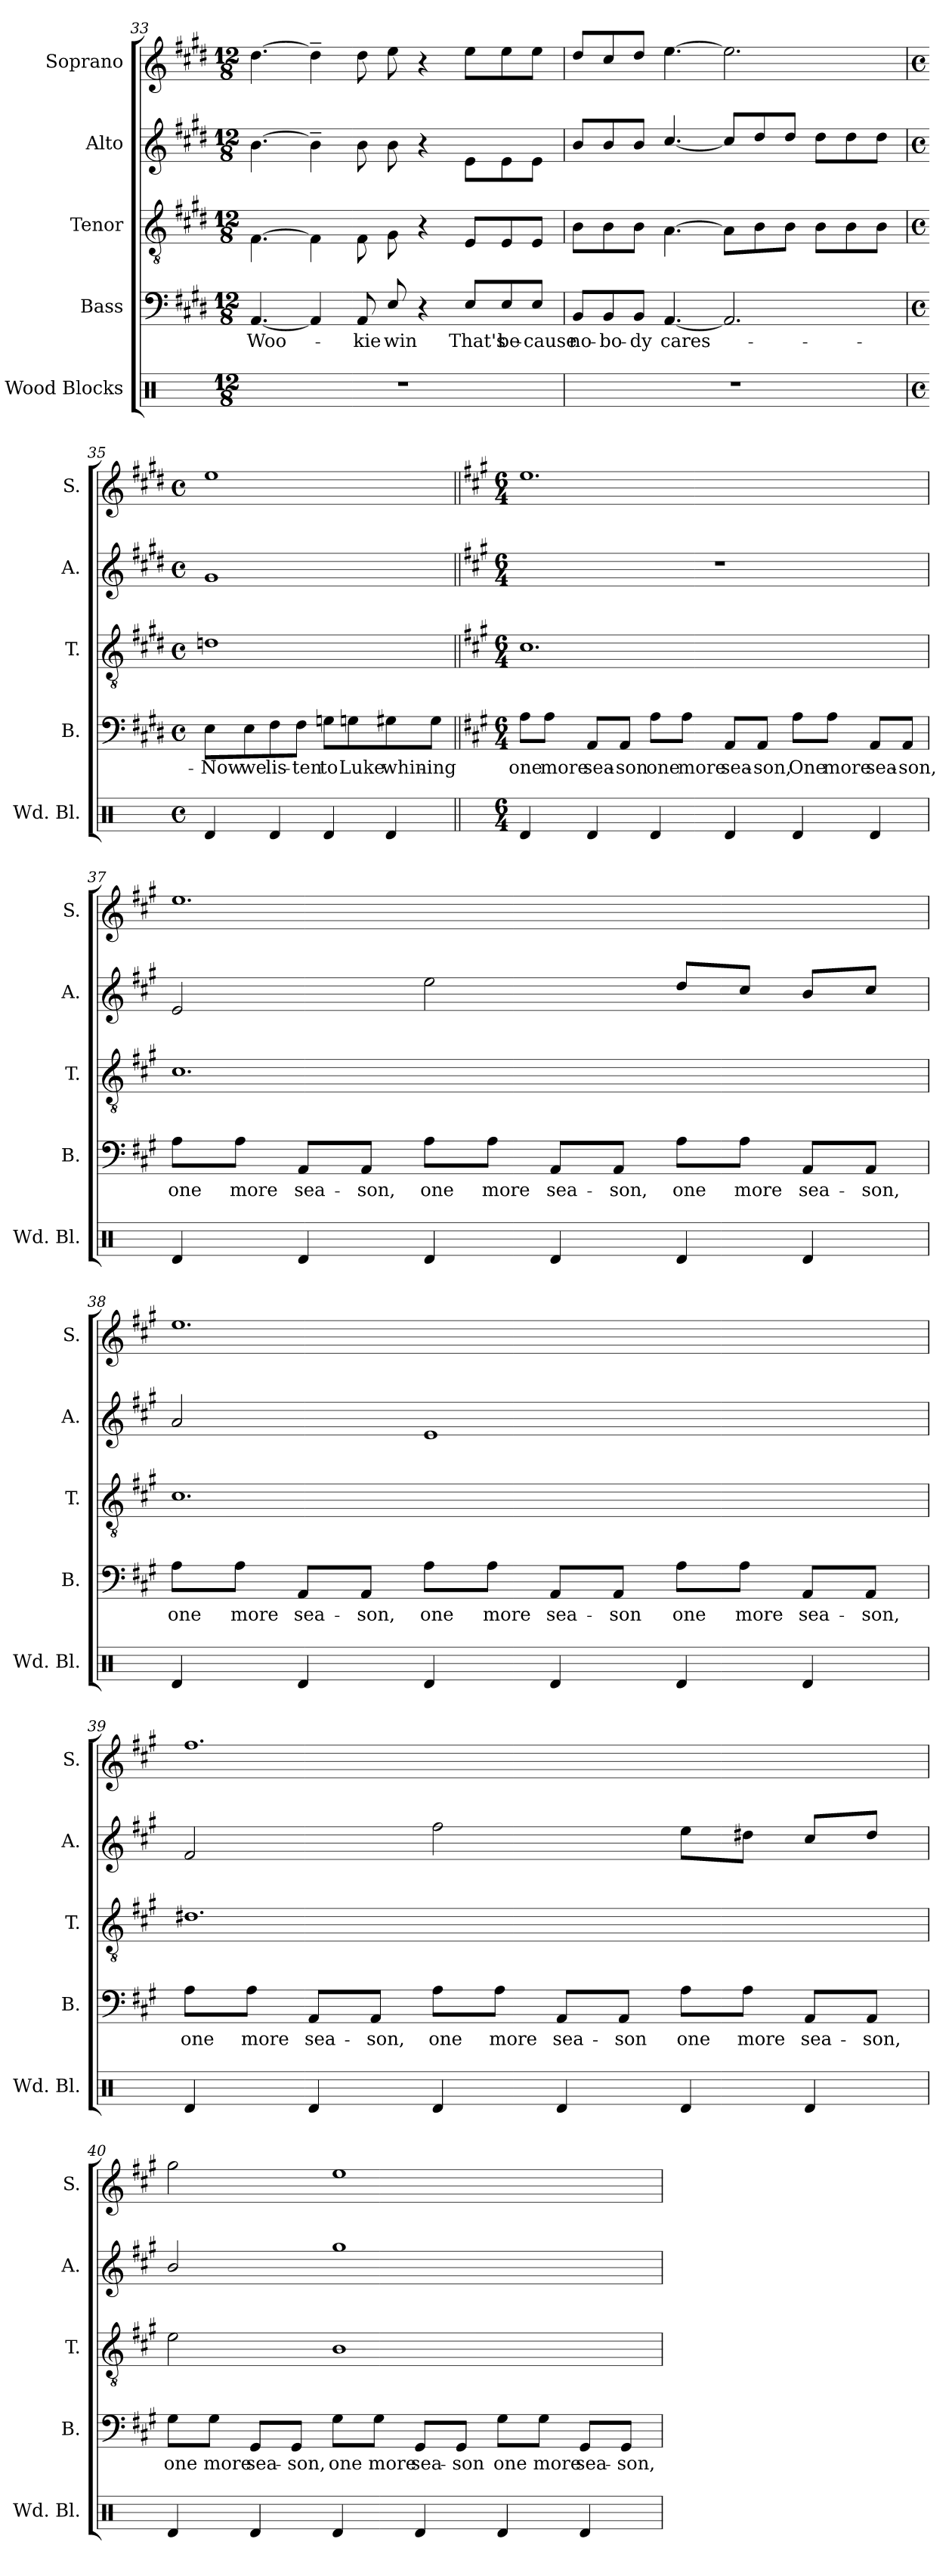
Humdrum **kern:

**kern	**kern	**text	**kern	**kern	**kern
*part5	*part4	*part4	*part3	*part2	*part1
*staff5	*staff4	*staff4	*staff3	*staff2	*staff1
*I"Wood Blocks	*I"Bass	*	*I"Tenor	*I"Alto	*I"Soprano
*I'Wd. Bl.	*I'B.	*	*I'T.	*I'A.	*I'S.
*clefX	*clefF4	*	*clefGv2	*clefG2	*clefG2
*k[]	*k[f#c#g#d#]	*	*k[f#c#g#d#]	*k[f#c#g#d#]	*k[f#c#g#d#]
*M12/8	*M12/8	*	*M12/8	*M12/8	*M12/8
=33	=33	=33	=33	=33	=33
!	!	!LO:LY:b	!	!	!
1.r	[4.AA/	Woo-	[4.F#\	[4.b\	[4.dd#\
.	4AA/]	.	4F#\]	4b~\]	4dd#~\]
!	!	!LO:LY:b	!	!	!
.	8AA/	-kie	8F#\	8b\	8dd#\
!	!	!LO:LY:b	!	!	!
.	8E/	win	8G#\	8b\	8ee\
.	4r	.	4r	4r	4r
!	!	!LO:LY:b	!	!	!
.	8E/L	That's	8E/L	8e\L	8ee\L
!	!	!LO:LY:b	!	!	!
.	8E/	be-	8E/	8e\	8ee\
!	!	!LO:LY:b	!	!	!
.	8E/J	-cause	8E/J	8e\J	8ee\J
!!LO:PB:g=z
=34	=34	=34	=34	=34	=34
!	!	!LO:LY:b	!	!	!
1.r	8BB/L	no-	8B\L	8b/L	8dd#/L
!	!	!LO:LY:b	!	!	!
.	8BB/	-bo-	8B\	8b/	8cc#/
!	!	!LO:LY:b	!	!	!
.	8BB/J	-dy	8B\J	8b/J	8dd#/J
!	!	!LO:LY:b	!	!	!
.	[4.AA/	cares-	[4.A\	[4.cc#/	[4.ee\
.	2.AA/]	.	8A\L]	8cc#/L]	2.ee\]
.	.	.	8B\	8dd#/	.
.	.	.	8B\J	8dd#/J	.
.	.	.	8B\L	8dd#\L	.
.	.	.	8B\	8dd#\	.
.	.	.	8B\J	8dd#\J	.
=35	=35	=35	=35	=35	=35
*M4/4	*M4/4	*	*M4/4	*M4/4	*M4/4
*met(c)	*met(c)	*	*met(c)	*met(c)	*met(c)
*	*	*	*	*	*MM120
!	!	!LO:LY:b	!	!	!
4Rd	8E\L	-Now	1dn	1g#	1ee
!	!	!LO:LY:b	!	!	!
.	8E\	we	.	.	.
!	!	!LO:LY:b	!	!	!
4Rd	8F#\	lis-	.	.	.
!	!	!LO:LY:b	!	!	!
.	8F#\J	-ten	.	.	.
!	!	!LO:LY:b	!	!	!
4Rd	8Gn\L	to	.	.	.
!	!	!LO:LY:b	!	!	!
.	8Gn\	Luke	.	.	.
!	!	!LO:LY:b	!	!	!
4Rd	8G#X\	whin-	.	.	.
!	!	!LO:LY:b	!	!	!
.	8G#\J	-ing	.	.	.
!!LO:LB:g=z
=36||	=36||	=36||	=36||	=36||	=36||
*	*k[f#c#g#]	*	*k[f#c#g#]	*k[f#c#g#]	*k[f#c#g#]
*M6/4	*M6/4	*	*M6/4	*M6/4	*M6/4
!	!	!LO:LY:b	!	!	!
4Rd	8A\L	one	1.c#	1.r	1.ee
!	!	!LO:LY:b	!	!	!
.	8A\J	more	.	.	.
!	!	!LO:LY:b	!	!	!
4Rd	8AA/L	sea-	.	.	.
!	!	!LO:LY:b	!	!	!
.	8AA/J	-son	.	.	.
!	!	!LO:LY:b	!	!	!
4Rd	8A\L	one	.	.	.
!	!	!LO:LY:b	!	!	!
.	8A\J	more	.	.	.
!	!	!LO:LY:b	!	!	!
4Rd	8AA/L	sea-	.	.	.
!	!	!LO:LY:b	!	!	!
.	8AA/J	-son,	.	.	.
!	!	!LO:LY:b	!	!	!
4Rd	8A\L	One	.	.	.
!	!	!LO:LY:b	!	!	!
.	8A\J	more	.	.	.
!	!	!LO:LY:b	!	!	!
4Rd	8AA/L	sea-	.	.	.
!	!	!LO:LY:b	!	!	!
.	8AA/J	-son,	.	.	.
!!LO:PB:g=z
=37	=37	=37	=37	=37	=37
!	!	!LO:LY:b	!	!	!
4Rd	8A\L	one	1.c#	2e/	1.ee
!	!	!LO:LY:b	!	!	!
.	8A\J	more	.	.	.
!	!	!LO:LY:b	!	!	!
4Rd	8AA/L	sea-	.	.	.
!	!	!LO:LY:b	!	!	!
.	8AA/J	-son,	.	.	.
!	!	!LO:LY:b	!	!	!
4Rd	8A\L	one	.	2ee\	.
!	!	!LO:LY:b	!	!	!
.	8A\J	more	.	.	.
!	!	!LO:LY:b	!	!	!
4Rd	8AA/L	sea-	.	.	.
!	!	!LO:LY:b	!	!	!
.	8AA/J	-son,	.	.	.
!	!	!LO:LY:b	!	!	!
4Rd	8A\L	one	.	8dd/L	.
!	!	!LO:LY:b	!	!	!
.	8A\J	more	.	8cc#/J	.
!	!	!LO:LY:b	!	!	!
4Rd	8AA/L	sea-	.	8b/L	.
!	!	!LO:LY:b	!	!	!
.	8AA/J	-son,	.	8cc#/J	.
!!LO:LB:g=z
=38	=38	=38	=38	=38	=38
!	!	!LO:LY:b	!	!	!
4Rd	8A\L	one	1.c#	2a/	1.ee
!	!	!LO:LY:b	!	!	!
.	8A\J	more	.	.	.
!	!	!LO:LY:b	!	!	!
4Rd	8AA/L	sea-	.	.	.
!	!	!LO:LY:b	!	!	!
.	8AA/J	-son,	.	.	.
!	!	!LO:LY:b	!	!	!
4Rd	8A\L	one	.	1e	.
!	!	!LO:LY:b	!	!	!
.	8A\J	more	.	.	.
!	!	!LO:LY:b	!	!	!
4Rd	8AA/L	sea-	.	.	.
!	!	!LO:LY:b	!	!	!
.	8AA/J	-son	.	.	.
!	!	!LO:LY:b	!	!	!
4Rd	8A\L	one	.	.	.
!	!	!LO:LY:b	!	!	!
.	8A\J	more	.	.	.
!	!	!LO:LY:b	!	!	!
4Rd	8AA/L	sea-	.	.	.
!	!	!LO:LY:b	!	!	!
.	8AA/J	-son,	.	.	.
!!LO:PB:g=z
=39	=39	=39	=39	=39	=39
!	!	!LO:LY:b	!	!	!
4Rd	8A\L	one	1.d#X	2f#/	1.ff#
!	!	!LO:LY:b	!	!	!
.	8A\J	more	.	.	.
!	!	!LO:LY:b	!	!	!
4Rd	8AA/L	sea-	.	.	.
!	!	!LO:LY:b	!	!	!
.	8AA/J	-son,	.	.	.
!	!	!LO:LY:b	!	!	!
4Rd	8A\L	one	.	2ff#\	.
!	!	!LO:LY:b	!	!	!
.	8A\J	more	.	.	.
!	!	!LO:LY:b	!	!	!
4Rd	8AA/L	sea-	.	.	.
!	!	!LO:LY:b	!	!	!
.	8AA/J	-son	.	.	.
!	!	!LO:LY:b	!	!	!
4Rd	8A\L	one	.	8ee\L	.
!	!	!LO:LY:b	!	!	!
.	8A\J	more	.	8dd#X\J	.
!	!	!LO:LY:b	!	!	!
4Rd	8AA/L	sea-	.	8cc#/L	.
!	!	!LO:LY:b	!	!	!
.	8AA/J	-son,	.	8dd#/J	.
!!LO:LB:g=z
=40	=40	=40	=40	=40	=40
!	!	!LO:LY:b	!	!	!
4Rd	8G#\L	one	2e\	2b/	2gg#\
!	!	!LO:LY:b	!	!	!
.	8G#\J	more	.	.	.
!	!	!LO:LY:b	!	!	!
4Rd	8GG#/L	sea-	.	.	.
!	!	!LO:LY:b	!	!	!
.	8GG#/J	-son,	.	.	.
!	!	!LO:LY:b	!	!	!
4Rd	8G#\L	one	1B	1gg#	1ee
!	!	!LO:LY:b	!	!	!
.	8G#\J	more	.	.	.
!	!	!LO:LY:b	!	!	!
4Rd	8GG#/L	sea-	.	.	.
!	!	!LO:LY:b	!	!	!
.	8GG#/J	-son	.	.	.
!	!	!LO:LY:b	!	!	!
4Rd	8G#\L	one	.	.	.
!	!	!LO:LY:b	!	!	!
.	8G#\J	more	.	.	.
!	!	!LO:LY:b	!	!	!
4Rd	8GG#/L	sea-	.	.	.
!	!	!LO:LY:b	!	!	!
.	8GG#/J	-son,	.	.	.
=	=	=	=	=	=
*-	*-	*-	*-	*-	*-
